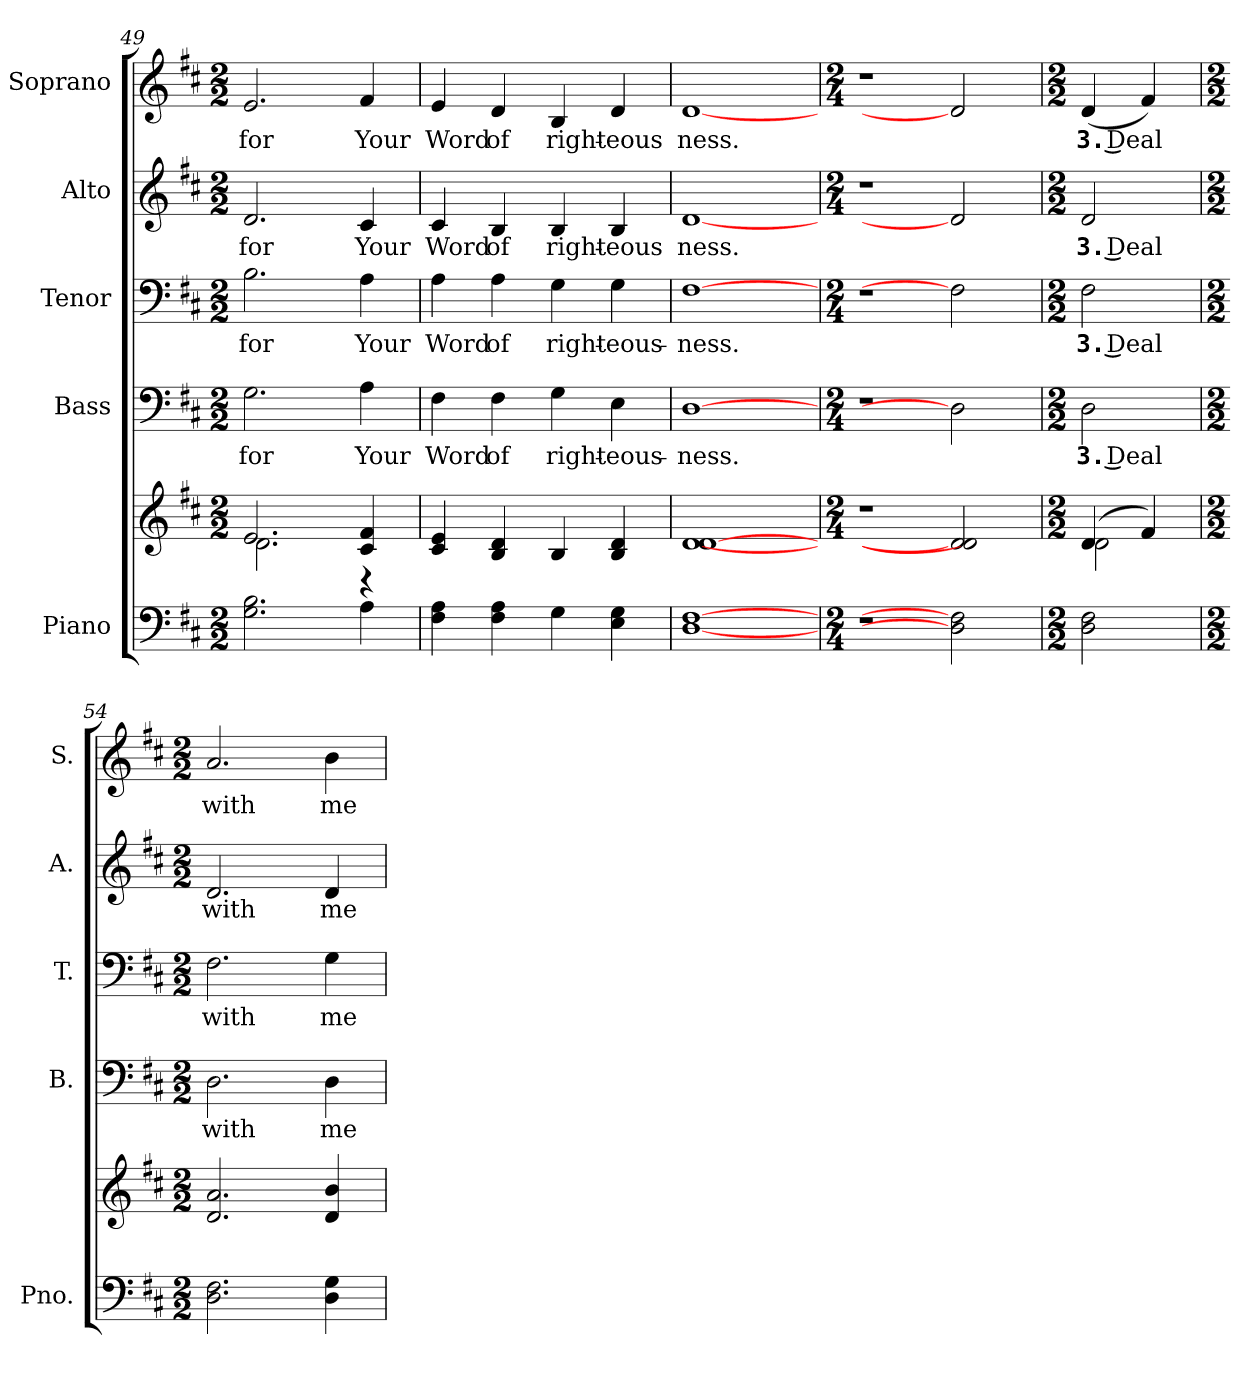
**kern	**kern	**kern	**text	**kern	**text	**kern	**text	**kern	**text
*part5	*part5	*part4	*part4	*part3	*part3	*part2	*part2	*part1	*part1
*staff6	*staff5	*staff4	*staff4	*staff3	*staff3	*staff2	*staff2	*staff1	*staff1
*I"Piano	*	*I"Bass	*	*I"Tenor	*	*I"Alto	*	*I"Soprano	*
*I'Pno.	*	*I'B.	*	*I'T.	*	*I'A.	*	*I'S.	*
*clefF4	*clefG2	*clefF4	*	*clefF4	*	*clefG2	*	*clefG2	*
*k[f#c#]	*k[f#c#]	*k[f#c#]	*	*k[f#c#]	*	*k[f#c#]	*	*k[f#c#]	*
*D:	*D:	*D:	*	*D:	*	*D:	*	*D:	*
*M2/2	*M2/2	*M2/2	*	*M2/2	*	*M2/2	*	*M2/2	*
=49	=49	=49	=49	=49	=49	=49	=49	=49	=49
*	*^	*	*	*	*	*	*	*	*
!	!	!	!	!LO:LY:b:color=#000000	!	!	!	!	!	!
!	!	!	!	!	!	!LO:LY:b:color=#000000	!	!	!	!
!	!	!	!	!	!	!	!	!LO:LY:b:color=#000000	!	!
!	!	!	!	!	!	!	!	!	!	!LO:LY:b:color=#000000
2.Gi\ 2.Bi	2.ei/	2.di\	2.Gi\	for	2.Bi\	for	2.di/	for	2.ei/	for
!	!	!	!	!LO:LY:b:color=#000000	!	!	!	!	!	!
!	!	!	!	!	!	!LO:LY:b:color=#000000	!	!	!	!
!	!	!	!	!	!	!	!	!LO:LY:b:color=#000000	!	!
!	!	!	!	!	!	!	!	!	!	!LO:LY:b:color=#000000
4Ai\	4c#i/ 4f#i	4r	4Ai\	Your	4Ai\	Your	4c#i/	Your	4f#i/	Your
*	*v	*v	*	*	*	*	*	*	*	*
=50	=50	=50	=50	=50	=50	=50	=50	=50	=50
*	*^	*	*	*	*	*	*	*	*
!	!	!	!	!LO:LY:b:color=#000000	!	!	!	!	!	!
*	*v	*v	*	*	*	*	*	*	*	*
*	*^	*	*	*	*	*	*	*	*
!	!	!	!	!	!	!LO:LY:b:color=#000000	!	!	!	!
*	*v	*v	*	*	*	*	*	*	*	*
*	*^	*	*	*	*	*	*	*	*
!	!	!	!	!	!	!	!	!LO:LY:b:color=#000000	!	!
*	*v	*v	*	*	*	*	*	*	*	*
*	*^	*	*	*	*	*	*	*	*
!	!	!	!	!	!	!	!	!	!	!LO:LY:b:color=#000000
*	*v	*v	*	*	*	*	*	*	*	*
4F#i\ 4Ai	4c#i/ 4ei	4F#i\	Word	4Ai\	Word	4c#i/	Word	4ei/	Word
!	!	!	!LO:LY:b:color=#000000	!	!	!	!	!	!
!	!	!	!	!	!LO:LY:b:color=#000000	!	!	!	!
!	!	!	!	!	!	!	!LO:LY:b:color=#000000	!	!
!	!	!	!	!	!	!	!	!	!LO:LY:b:color=#000000
4F#i\ 4Ai	4Bi/ 4di	4F#i\	of	4Ai\	of	4Bi/	of	4di/	of
!	!	!	!LO:LY:b:color=#000000	!	!	!	!	!	!
!	!	!	!	!	!LO:LY:b:color=#000000	!	!	!	!
!	!	!	!	!	!	!	!LO:LY:b:color=#000000	!	!
!	!	!	!	!	!	!	!	!	!LO:LY:b:color=#000000
4Gi\	4Bi/	4Gi\	right-	4Gi\	right-	4Bi/	right-	4Bi/	right-
!	!	!	!LO:LY:b:color=#000000	!	!	!	!	!	!
!	!	!	!	!	!LO:LY:b:color=#000000	!	!	!	!
!	!	!	!	!	!	!	!LO:LY:b:color=#000000	!	!
!	!	!	!	!	!	!	!	!	!LO:LY:b:color=#000000
4Ei\ 4Gi	4Bi/ 4di	4Ei\	-eous-	4Gi\	-eous-	4Bi/	-eous	4di/	-eous
=51	=51	=51	=51	=51	=51	=51	=51	=51	=51
!	!	!	!LO:LY:b:color=#000000	!	!	!	!	!	!
!	!	!	!	!	!LO:LY:b:color=#000000	!	!	!	!
!	!	!	!	!	!	!	!LO:LY:b:color=#000000	!	!
!	!	!	!	!	!	!	!	!	!LO:LY:b:color=#000000
[1Di [1F#i	[1di [1di	[1Di	-ness.	[1F#i	-ness.	[1di	ness.	[1di	ness.
!!LO:PB:g=z
=52	=52	=52	=52	=52	=52	=52	=52	=52	=52
*M2/4	*M2/4	*M2/4	*	*M2/4	*	*M2/4	*	*M2/4	*
!LO:N:vis=1	!LO:N:vis=1	!LO:N:vis=1	!	!LO:N:vis=1	!	!LO:N:vis=1	!	!LO:N:vis=1	!
2r	2r	2r	.	2r	.	2r	.	2r	.
2Di] 2F#i]	2di] 2di]	2Di]	.	2F#i]	.	2di]	.	2di]	.
=53	=53	=53	=53	=53	=53	=53	=53	=53	=53
*M2/2	*M2/2	*M2/2	*	*M2/2	*	*M2/2	*	*M2/2	*
*	*^	*	*	*	*	*	*	*	*
!	!	!	!	!LO:LY:b:color=#000000	!	!	!	!	!	!
!	!	!	!	!	!	!LO:LY:b:color=#000000	!	!	!	!
!	!	!	!	!	!	!	!	!LO:LY:b:color=#000000	!	!
!	!	!	!	!	!	!	!	!	!	!LO:LY:b:color=#000000
2Di\ 2F#i	(4di/	2di\	2Di\	3. Deal	2F#i\	3. Deal	2di/	3. Deal	(4di/	3. Deal
.	4f#i/)	.	.	.	.	.	.	.	4f#i/)	.
*	*v	*v	*	*	*	*	*	*	*	*
=54	=54	=54	=54	=54	=54	=54	=54	=54	=54
*M2/2	*M2/2	*M2/2	*	*M2/2	*	*M2/2	*	*M2/2	*
!	!	!	!LO:LY:b:color=#000000	!	!	!	!	!	!
!	!	!	!	!	!LO:LY:b:color=#000000	!	!	!	!
!	!	!	!	!	!	!	!LO:LY:b:color=#000000	!	!
!	!	!	!	!	!	!	!	!	!LO:LY:b:color=#000000
2.Di\ 2.F#i	2.di/ 2.ai	2.Di\	with	2.F#i\	with	2.di/	with	2.ai/	with
!	!	!	!LO:LY:b:color=#000000	!	!	!	!	!	!
!	!	!	!	!	!LO:LY:b:color=#000000	!	!	!	!
!	!	!	!	!	!	!	!LO:LY:b:color=#000000	!	!
!	!	!	!	!	!	!	!	!	!LO:LY:b:color=#000000
4Di\ 4Gi	4di/ 4bi	4Di\	me	4Gi\	me	4di/	me	4bi\	me
=	=	=	=	=	=	=	=	=	=
*-	*-	*-	*-	*-	*-	*-	*-	*-	*-
